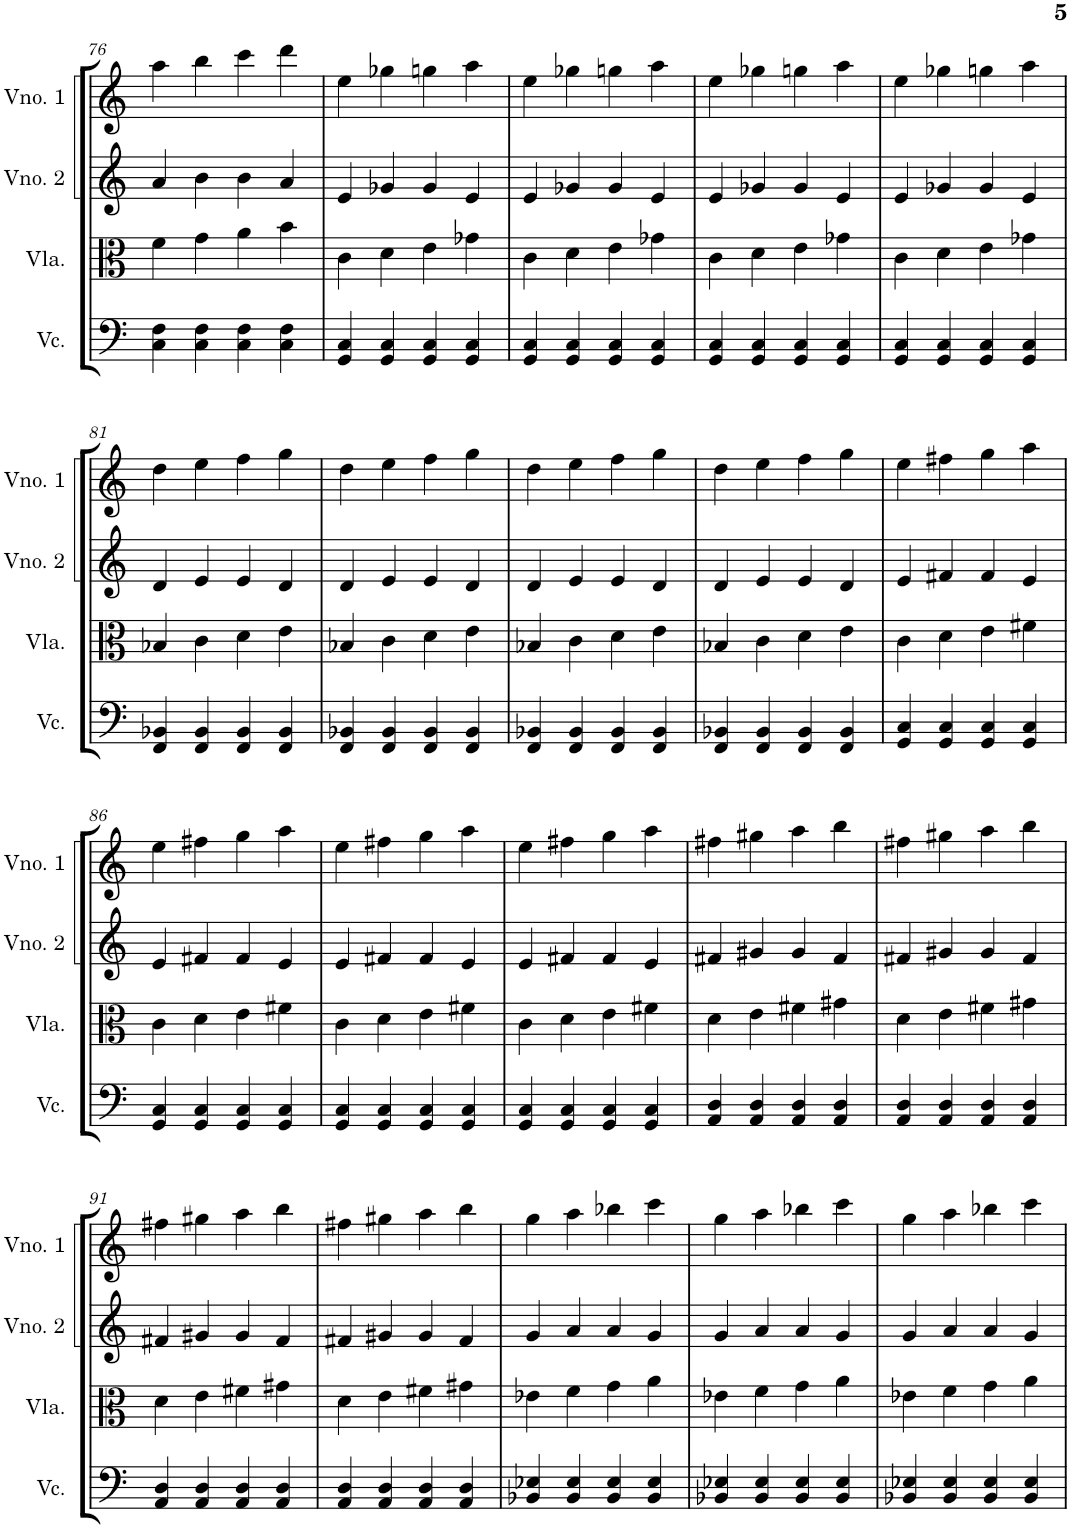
**kern	**kern	**kern	**kern
*part4	*part3	*part2	*part1
*staff4	*staff3	*staff2	*staff1
*I"Violoncelo	*I"Viola	*I"Violino 2	*I"Violino 1
*I'Vc.	*I'Vla.	*I'Vno. 2	*I'Vno. 1
!!LO:PB:g=z
*clefF4	*clefC3	*clefG2	*clefG2
*k[]	*k[]	*k[]	*k[]
*M4/4	*M4/4	*M4/4	*M4/4
=76	=76	=76	=76
4C\ 4F\	4f\	4a/	4aa\
4C\ 4F\	4g\	4b\	4bb\
4C\ 4F\	4a\	4b\	4ccc\
4C\ 4F\	4b\	4a/	4ddd\
=77	=77	=77	=77
4GG/ 4C/	4c\	4e/	4ee\
4GG/ 4C/	4d\	4g-X/	4gg-X\
4GG/ 4C/	4e\	4g-/	4ggn\
4GG/ 4C/	4g-X\	4e/	4aa\
=78	=78	=78	=78
4GG/ 4C/	4c\	4e/	4ee\
4GG/ 4C/	4d\	4g-X/	4gg-X\
4GG/ 4C/	4e\	4g-/	4ggn\
4GG/ 4C/	4g-X\	4e/	4aa\
=79	=79	=79	=79
4GG/ 4C/	4c\	4e/	4ee\
4GG/ 4C/	4d\	4g-X/	4gg-X\
4GG/ 4C/	4e\	4g-/	4ggn\
4GG/ 4C/	4g-X\	4e/	4aa\
=80	=80	=80	=80
4GG/ 4C/	4c\	4e/	4ee\
4GG/ 4C/	4d\	4g-X/	4gg-X\
4GG/ 4C/	4e\	4g-/	4ggn\
4GG/ 4C/	4g-X\	4e/	4aa\
!!LO:LB:g=z
=81	=81	=81	=81
4FF/ 4BB-X/	4B-X/	4d/	4dd\
4FF/ 4BB-/	4c\	4e/	4ee\
4FF/ 4BB-/	4d\	4e/	4ff\
4FF/ 4BB-/	4e\	4d/	4gg\
=82	=82	=82	=82
4FF/ 4BB-X/	4B-X/	4d/	4dd\
4FF/ 4BB-/	4c\	4e/	4ee\
4FF/ 4BB-/	4d\	4e/	4ff\
4FF/ 4BB-/	4e\	4d/	4gg\
=83	=83	=83	=83
4FF/ 4BB-X/	4B-X/	4d/	4dd\
4FF/ 4BB-/	4c\	4e/	4ee\
4FF/ 4BB-/	4d\	4e/	4ff\
4FF/ 4BB-/	4e\	4d/	4gg\
=84	=84	=84	=84
4FF/ 4BB-X/	4B-X/	4d/	4dd\
4FF/ 4BB-/	4c\	4e/	4ee\
4FF/ 4BB-/	4d\	4e/	4ff\
4FF/ 4BB-/	4e\	4d/	4gg\
=85	=85	=85	=85
4GG/ 4C/	4c\	4e/	4ee\
4GG/ 4C/	4d\	4f#X/	4ff#X\
4GG/ 4C/	4e\	4f#/	4gg\
4GG/ 4C/	4f#X\	4e/	4aa\
!!LO:LB:g=z
=86	=86	=86	=86
4GG/ 4C/	4c\	4e/	4ee\
4GG/ 4C/	4d\	4f#X/	4ff#X\
4GG/ 4C/	4e\	4f#/	4gg\
4GG/ 4C/	4f#X\	4e/	4aa\
=87	=87	=87	=87
4GG/ 4C/	4c\	4e/	4ee\
4GG/ 4C/	4d\	4f#X/	4ff#X\
4GG/ 4C/	4e\	4f#/	4gg\
4GG/ 4C/	4f#X\	4e/	4aa\
=88	=88	=88	=88
4GG/ 4C/	4c\	4e/	4ee\
4GG/ 4C/	4d\	4f#X/	4ff#X\
4GG/ 4C/	4e\	4f#/	4gg\
4GG/ 4C/	4f#X\	4e/	4aa\
=89	=89	=89	=89
4AA/ 4D/	4d\	4f#X/	4ff#X\
4AA/ 4D/	4e\	4g#X/	4gg#X\
4AA/ 4D/	4f#X\	4g#/	4aa\
4AA/ 4D/	4g#X\	4f#/	4bb\
=90	=90	=90	=90
4AA/ 4D/	4d\	4f#X/	4ff#X\
4AA/ 4D/	4e\	4g#X/	4gg#X\
4AA/ 4D/	4f#X\	4g#/	4aa\
4AA/ 4D/	4g#X\	4f#/	4bb\
!!LO:LB:g=z
=91	=91	=91	=91
4AA/ 4D/	4d\	4f#X/	4ff#X\
4AA/ 4D/	4e\	4g#X/	4gg#X\
4AA/ 4D/	4f#X\	4g#/	4aa\
4AA/ 4D/	4g#X\	4f#/	4bb\
=92	=92	=92	=92
4AA/ 4D/	4d\	4f#X/	4ff#X\
4AA/ 4D/	4e\	4g#X/	4gg#X\
4AA/ 4D/	4f#X\	4g#/	4aa\
4AA/ 4D/	4g#X\	4f#/	4bb\
=93	=93	=93	=93
4BB-X/ 4E-X/	4e-X\	4g/	4gg\
4BB-/ 4E-/	4f\	4a/	4aa\
4BB-/ 4E-/	4g\	4a/	4bb-X\
4BB-/ 4E-/	4a\	4g/	4ccc\
=94	=94	=94	=94
4BB-X/ 4E-X/	4e-X\	4g/	4gg\
4BB-/ 4E-/	4f\	4a/	4aa\
4BB-/ 4E-/	4g\	4a/	4bb-X\
4BB-/ 4E-/	4a\	4g/	4ccc\
=95	=95	=95	=95
4BB-X/ 4E-X/	4e-X\	4g/	4gg\
4BB-/ 4E-/	4f\	4a/	4aa\
4BB-/ 4E-/	4g\	4a/	4bb-X\
4BB-/ 4E-/	4a\	4g/	4ccc\
=	=	=	=
*-	*-	*-	*-
